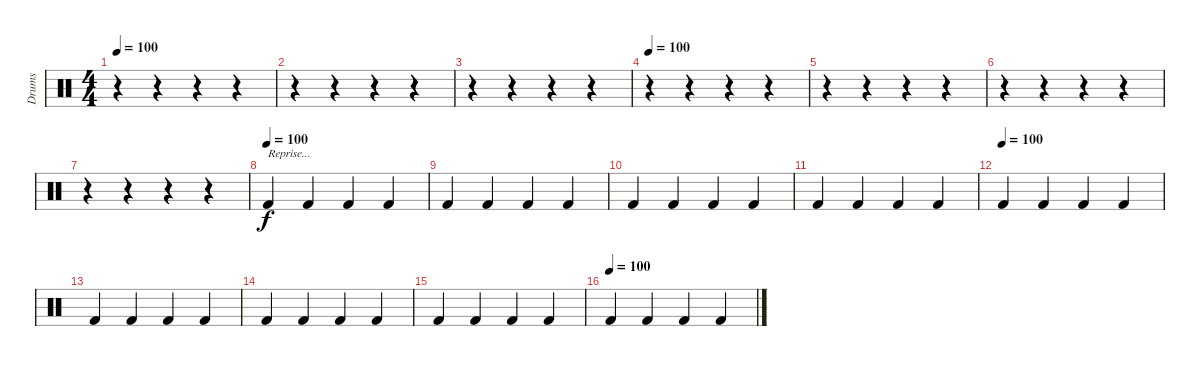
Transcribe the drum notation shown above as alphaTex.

\track ("Drums" "Drums") {instrument percussion}
\staff {score}
\articulation defaults
\ts (4 4)
\tempo 100
\clef neutral
\ks c
r.4{dy f} r.4 r.4 r.4 |
r.4 r.4 r.4 r.4 |
r.4 r.4 r.4 r.4 |
\tempo 100
r.4 r.4 r.4 r.4 |
r.4 r.4 r.4 r.4 |
r.4 r.4 r.4 r.4 |
r.4 r.4 r.4 r.4 |
\tempo (100)
"Kick (hit) 2".4{txt "Reprise..."} "Kick (hit) 2".4 "Kick (hit) 2".4 "Kick (hit) 2".4 |
"Kick (hit) 2".4 "Kick (hit) 2".4 "Kick (hit) 2".4 "Kick (hit) 2".4 |
"Kick (hit) 2".4 "Kick (hit) 2".4 "Kick (hit) 2".4 "Kick (hit) 2".4 |
"Kick (hit) 2".4 "Kick (hit) 2".4 "Kick (hit) 2".4 "Kick (hit) 2".4 |
\tempo (100)
"Kick (hit) 2".4 "Kick (hit) 2".4 "Kick (hit) 2".4 "Kick (hit) 2".4 |
"Kick (hit) 2".4 "Kick (hit) 2".4 "Kick (hit) 2".4 "Kick (hit) 2".4 |
"Kick (hit) 2".4 "Kick (hit) 2".4 "Kick (hit) 2".4 "Kick (hit) 2".4 |
"Kick (hit) 2".4 "Kick (hit) 2".4 "Kick (hit) 2".4 "Kick (hit) 2".4 |
\tempo (100)
"Kick (hit) 2".4 "Kick (hit) 2".4 "Kick (hit) 2".4 "Kick (hit) 2".4
